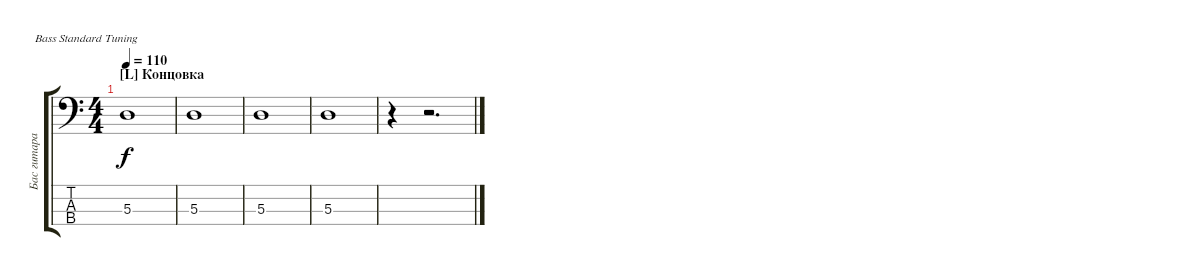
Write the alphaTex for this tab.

\bracketExtendMode groupsimilarinstruments
\multiTrackTrackNamePolicy hidden
\firstSystemTrackNameMode fullname
\otherSystemsTrackNameMode fullname
\otherSystemsTrackNameOrientation horizontal
\defaultBarNumberDisplay FirstOfSystem
\track ("Бас гитара" "E-Bass") {multiBarRest instrument electricbasspick}
\staff {score tabs}
\tuning (G2 D2 A1 E1)
\ts (4 4)
\section ("L" "Концовка")
\tempo 110
\clef f4
\ks c
5.3.1{dy f} |
5.3.1 |
5.3.1 |
5.3.1 |
r.4 r.2{d}
